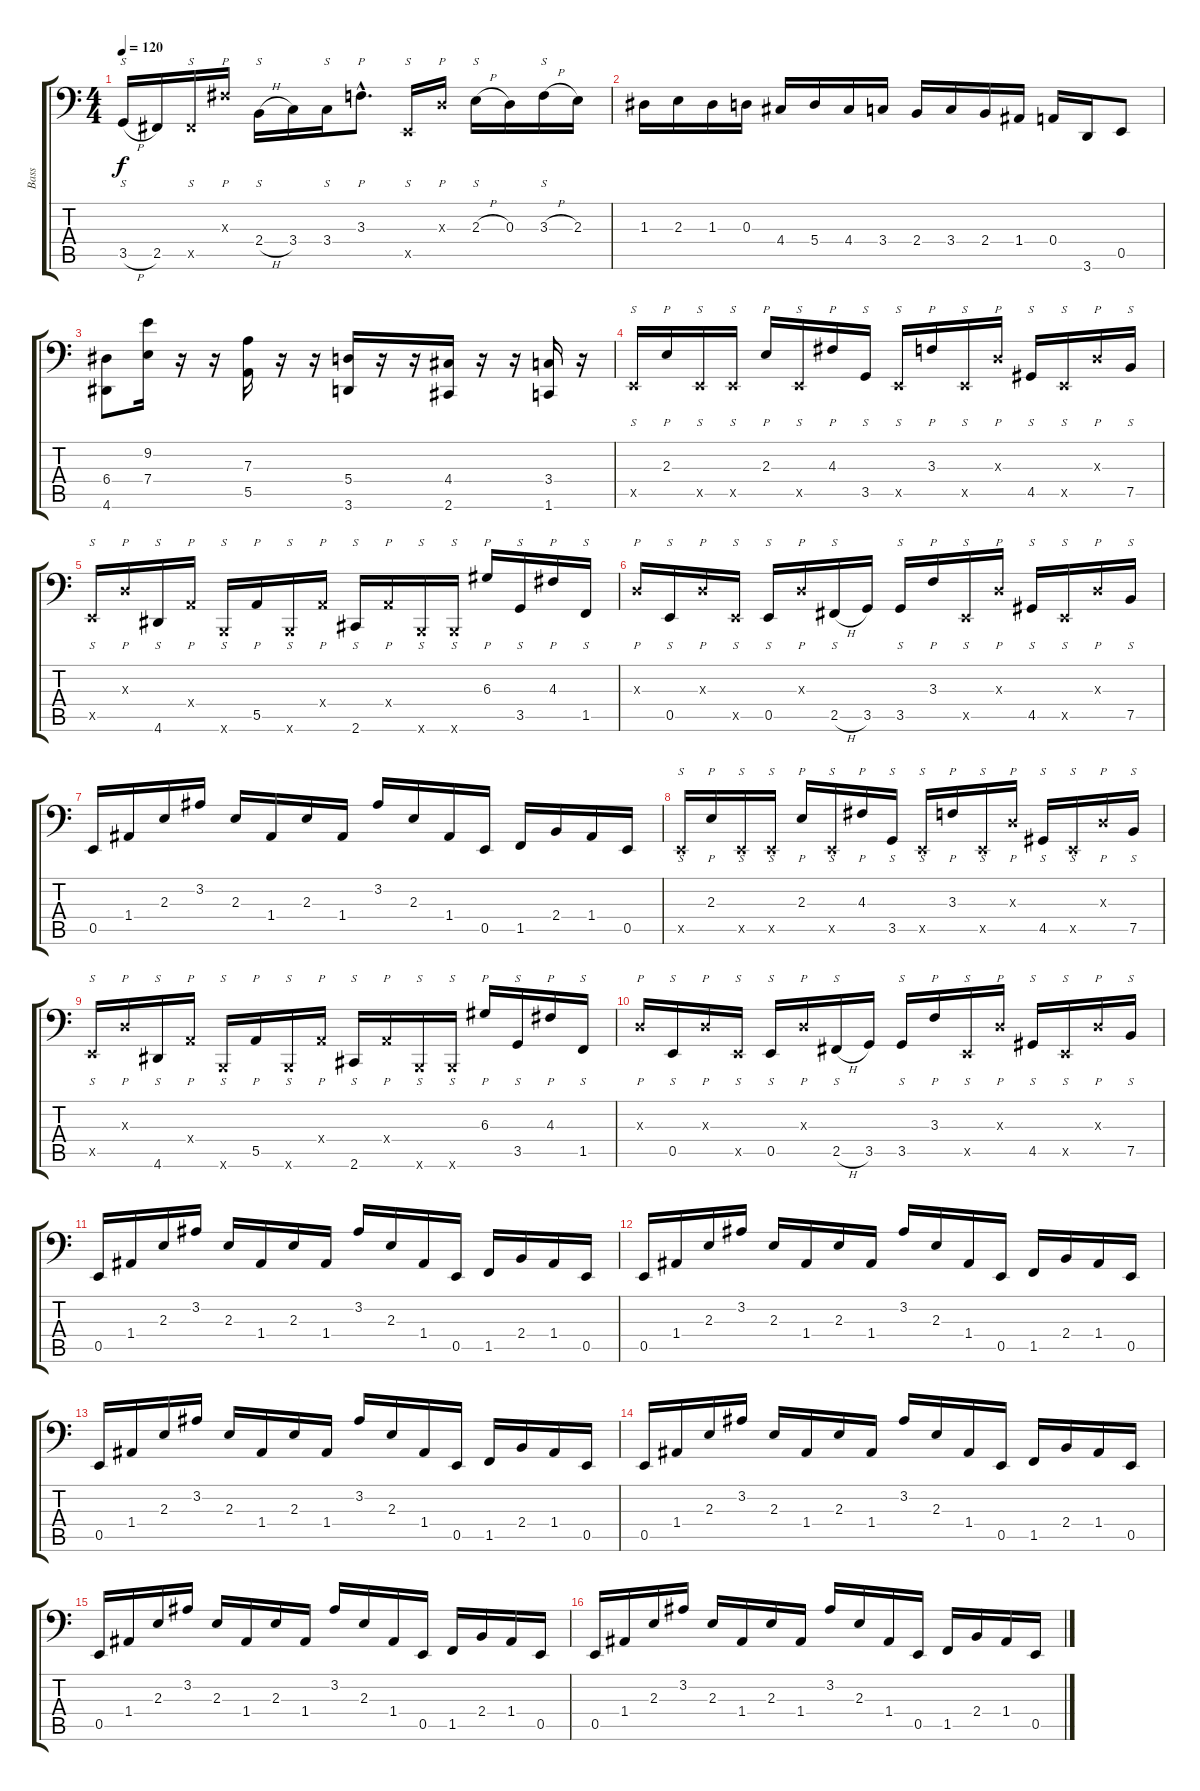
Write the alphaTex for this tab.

\track ("Bass" "Bass") {instrument slapbass1}
\staff {score tabs}
\tuning (C3 G2 D2 A1 E1 B0) {hide}
\ts (4 4)
\tempo 120
\clef f4
\ks c
3.5{h}.16{s dy f} 2.5.16 2.5{x}.16{s} 4.3{x}.16{p} 2.4{h}.16{s} 3.4.16 3.4.16{s} 3.3{hac}.8{p d} 0.5{x}.16{s} 0.3{x}.16{p} 2.3{h}.16{s} 0.3.16 3.3{h}.16{s} 2.3.16 |
1.3.16 2.3.16 1.3.16 0.3.16 4.4.16 5.4.16 4.4.16 3.4.16 2.4.16 3.4.16 2.4.16 1.4.16 0.4.16 3.6.16 0.5.8 |
(6.4 4.6).8 (9.2 7.4).16 r.16 r.16 (7.3 5.5).16 r.16 r.16 (5.4 3.6).16 r.16 r.16 (4.4 2.6).16 r.16 r.16 (3.4 1.6).16 r.16 |
0.5{x}.16{s} 2.3.16{p} 0.5{x}.16{s} 0.5{x}.16{s} 2.3.16{p} 0.5{x}.16{s} 4.3.16{p} 3.5.16{s} 0.5{x}.16{s} 3.3.16{p} 0.5{x}.16{s} 0.3{x}.16{p} 4.5.16{s} 0.5{x}.16{s} 0.3{x}.16{p} 7.5.16{s} |
0.5{x}.16{s} 0.3{x}.16{p} 4.6.16{s} 0.4{x}.16{p} 0.6{x}.16{s} 5.5.16{p} 0.6{x}.16{s} 0.4{x}.16{p} 2.6.16{s} 0.4{x}.16{p} 0.6{x}.16{s} 0.6{x}.16{s} 6.3.16{p} 3.5.16{s} 4.3.16{p} 1.5.16{s} |
0.3{x}.16{p} 0.5.16{s} 0.3{x}.16{p} 0.5{x}.16{s} 0.5.16{s} 0.3{x}.16{p} 2.5{h}.16{s} 3.5.16 3.5.16{s} 3.3.16{p} 0.5{x}.16{s} 0.3{x}.16{p} 4.5.16{s} 0.5{x}.16{s} 0.3{x}.16{p} 7.5.16{s} |
0.5.16 1.4.16 2.3.16 3.2.16 2.3.16 1.4.16 2.3.16 1.4.16 3.2.16 2.3.16 1.4.16 0.5.16 1.5.16 2.4.16 1.4.16 0.5.16 |
0.5{x}.16{s} 2.3.16{p} 0.5{x}.16{s} 0.5{x}.16{s} 2.3.16{p} 0.5{x}.16{s} 4.3.16{p} 3.5.16{s} 0.5{x}.16{s} 3.3.16{p} 0.5{x}.16{s} 0.3{x}.16{p} 4.5.16{s} 0.5{x}.16{s} 0.3{x}.16{p} 7.5.16{s} |
0.5{x}.16{s} 0.3{x}.16{p} 4.6.16{s} 0.4{x}.16{p} 0.6{x}.16{s} 5.5.16{p} 0.6{x}.16{s} 0.4{x}.16{p} 2.6.16{s} 0.4{x}.16{p} 0.6{x}.16{s} 0.6{x}.16{s} 6.3.16{p} 3.5.16{s} 4.3.16{p} 1.5.16{s} |
0.3{x}.16{p} 0.5.16{s} 0.3{x}.16{p} 0.5{x}.16{s} 0.5.16{s} 0.3{x}.16{p} 2.5{h}.16{s} 3.5.16 3.5.16{s} 3.3.16{p} 0.5{x}.16{s} 0.3{x}.16{p} 4.5.16{s} 0.5{x}.16{s} 0.3{x}.16{p} 7.5.16{s} |
0.5.16 1.4.16 2.3.16 3.2.16 2.3.16 1.4.16 2.3.16 1.4.16 3.2.16 2.3.16 1.4.16 0.5.16 1.5.16 2.4.16 1.4.16 0.5.16 |
0.5.16 1.4.16 2.3.16 3.2.16 2.3.16 1.4.16 2.3.16 1.4.16 3.2.16 2.3.16 1.4.16 0.5.16 1.5.16 2.4.16 1.4.16 0.5.16 |
0.5.16 1.4.16 2.3.16 3.2.16 2.3.16 1.4.16 2.3.16 1.4.16 3.2.16 2.3.16 1.4.16 0.5.16 1.5.16 2.4.16 1.4.16 0.5.16 |
0.5.16 1.4.16 2.3.16 3.2.16 2.3.16 1.4.16 2.3.16 1.4.16 3.2.16 2.3.16 1.4.16 0.5.16 1.5.16 2.4.16 1.4.16 0.5.16 |
0.5.16 1.4.16 2.3.16 3.2.16 2.3.16 1.4.16 2.3.16 1.4.16 3.2.16 2.3.16 1.4.16 0.5.16 1.5.16 2.4.16 1.4.16 0.5.16 |
0.5.16 1.4.16 2.3.16 3.2.16 2.3.16 1.4.16 2.3.16 1.4.16 3.2.16 2.3.16 1.4.16 0.5.16 1.5.16 2.4.16 1.4.16 0.5.16
